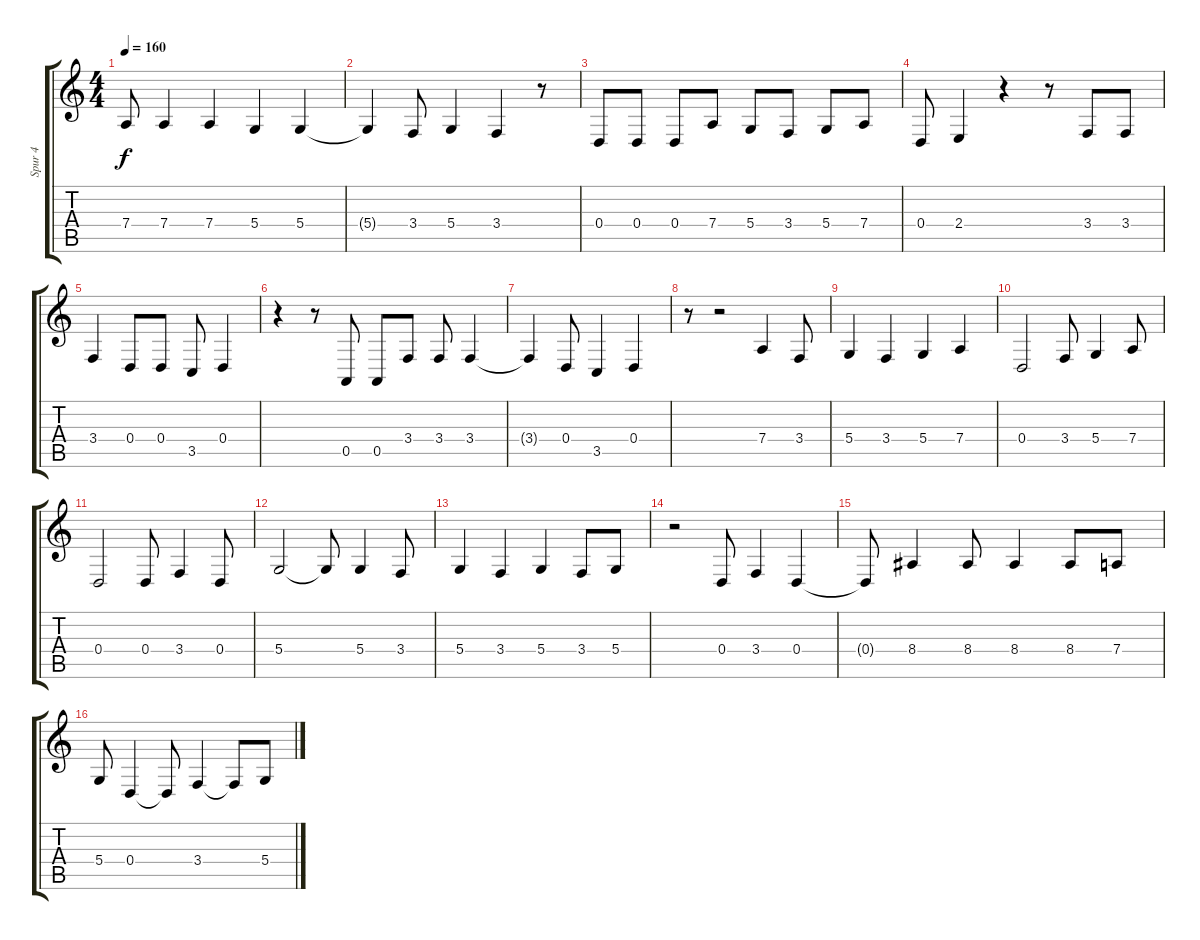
\track ("Spur 4" "Spur 4") {instrument tenorsax}
\staff {score tabs}
\tuning (E4 B3 G3 D3 A2 E2) {hide}
\ts (4 4)
\tempo 160
\clef g2
\ks c
7.4{t}.8{dy f} 7.4.4 7.4.4 5.4.4 5.4.4 |
5.4{t}.4 3.4.8 5.4.4 3.4.4 r.8 |
0.4.8 0.4.8 0.4.8 7.4.8 5.4.8 3.4.8 5.4.8 7.4.8 |
0.4.8 2.4.4 r.4 r.8 3.4.8 3.4.8 |
3.4.4 0.4.8 0.4.8 3.5.8 0.4.4 |
r.4 r.8 0.5.8 0.5.8 3.4.8 3.4.8 3.4.4 |
3.4{t}.4 0.4.8 3.5.4 0.4.4 |
r.8 r.2 7.4.4 3.4.8 |
5.4.4 3.4.4 5.4.4 7.4.4 |
0.4.2 3.4.8 5.4.4 7.4.8 |
0.4.2 0.4.8 3.4.4 0.4.8 |
5.4.2 5.4{t}.8 5.4.4 3.4.8 |
5.4.4 3.4.4 5.4.4 3.4.8 5.4.8 |
r.2 0.4.8 3.4.4 0.4.4 |
0.4{t}.8 8.4.4 8.4.8 8.4.4 8.4.8 7.4.8 |
5.4.8 0.4.4 0.4{t}.8 3.4.4 3.4{t}.8 5.4.8
